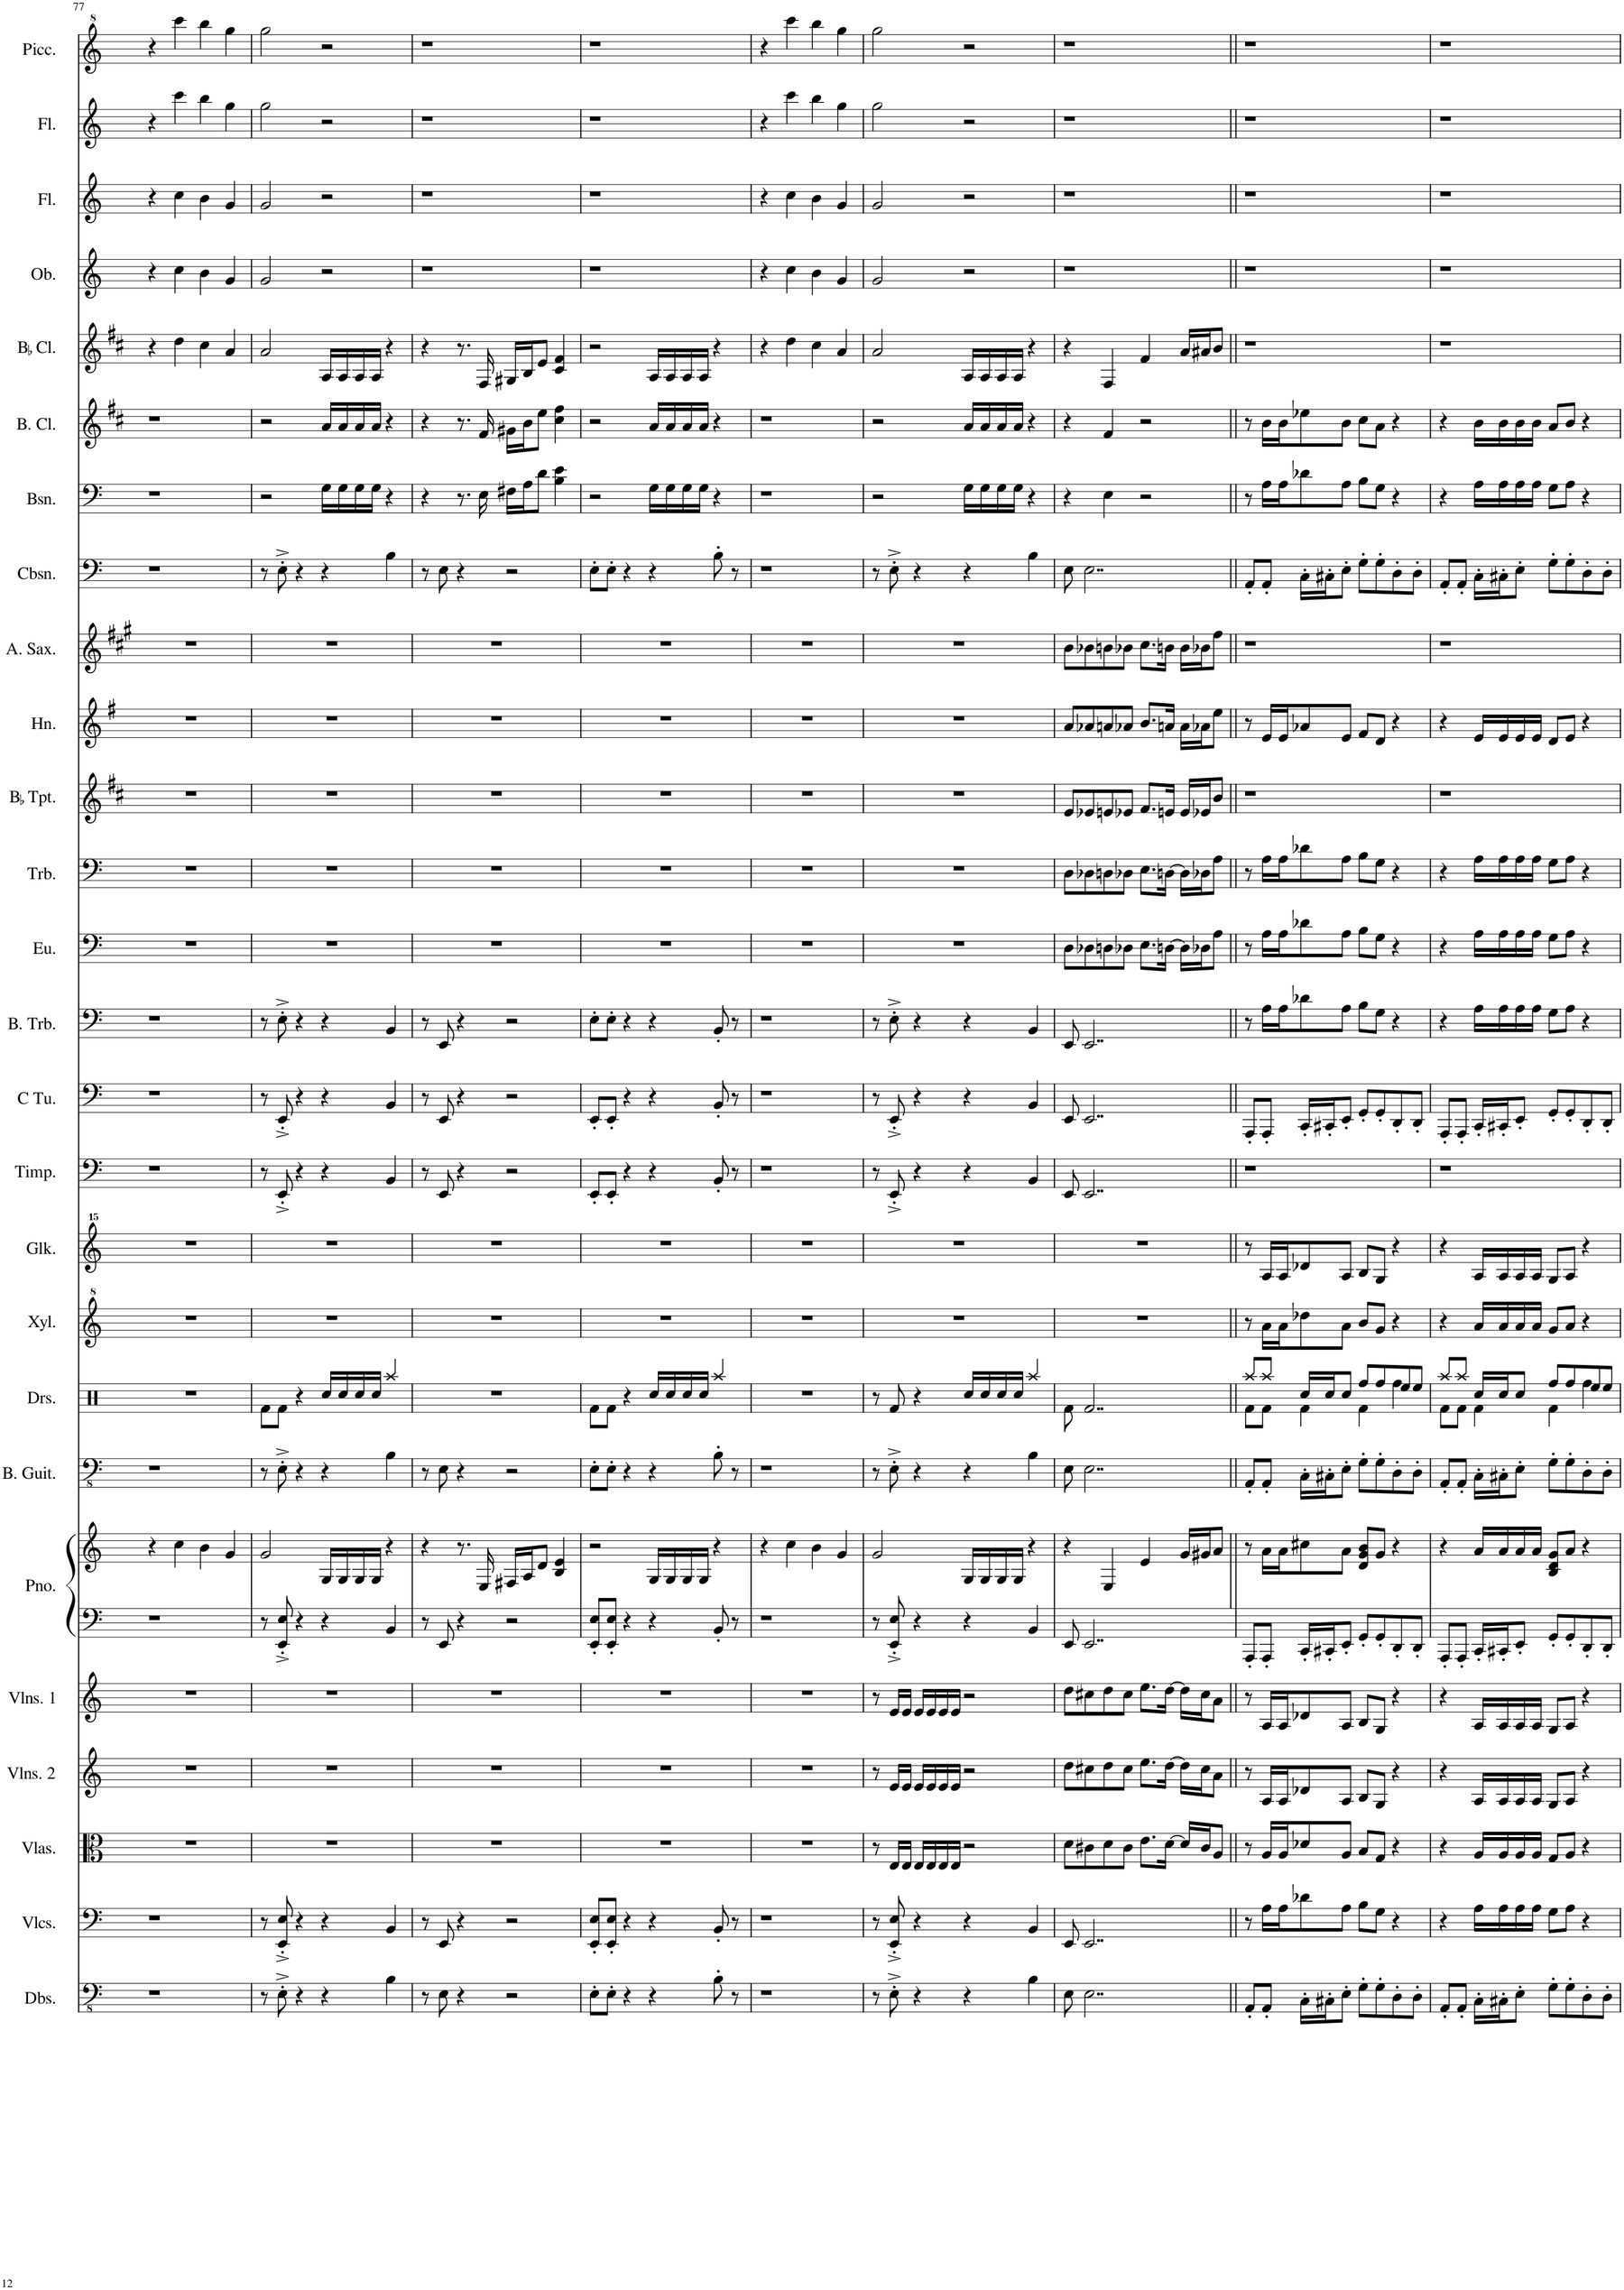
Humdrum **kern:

**kern	**kern	**kern	**kern	**kern	**kern	**kern	**kern	**kern	**kern	**kern	**kern	**kern	**kern	**kern	**kern	**kern	**kern	**kern	**kern	**kern	**kern	**kern	**kern	**kern	**kern	**kern
*part26	*part25	*part24	*part23	*part22	*part21	*part21	*part20	*part19	*part18	*part17	*part16	*part15	*part14	*part13	*part12	*part11	*part10	*part9	*part8	*part7	*part6	*part5	*part4	*part3	*part2	*part1
*staff27	*staff26	*staff25	*staff24	*staff23	*staff22	*staff21	*staff20	*staff19	*staff18	*staff17	*staff16	*staff15	*staff14	*staff13	*staff12	*staff11	*staff10	*staff9	*staff8	*staff7	*staff6	*staff5	*staff4	*staff3	*staff2	*staff1
*I"Double Basses	*I"Violoncellos	*I"Violas	*I"Violins 2	*I"Violins 1	*I"Piano	*	*I"Bass Guitar	*I"Drumset	*I"Xylophone	*I"Glockenspiel	*I"Timpani	*I"C Tuba	*I"Bass Trombone	*I"Euphonium	*I"Trombone	*I"BaccidentalFlat Trumpet	*I"Horn	*I"Alto Saxophone	*I"Contrabassoon	*I"Bassoon	*I"Bass Clarinet	*I"BaccidentalFlat Clarinet	*I"Oboe	*I"Flute	*I"Flute	*I"Piccolo
*I'Dbs.	*I'Vlcs.	*I'Vlas.	*I'Vlns. 2	*I'Vlns. 1	*I'Pno.	*	*I'B. Guit.	*I'Drs.	*I'Xyl.	*I'Glk.	*I'Timp.	*I'C Tu.	*I'B. Trb.	*I'Eu.	*I'Trb.	*I'BaccidentalFlat Tpt.	*I'Hn.	*I'A. Sax.	*I'Cbsn.	*I'Bsn.	*I'B. Cl.	*I'BaccidentalFlat Cl.	*I'Ob.	*I'Fl.	*I'Fl.	*I'Picc.
!!LO:PB:g=z
*clefFv4	*clefF4	*clefC3	*clefG2	*clefG2	*clefF4	*clefG2	*clefFv4	*clefX	*clefG^2	*clefG^^2	*clefF4	*clefF4	*clefF4	*clefF4	*clefF4	*clefG2	*clefG2	*clefG2	*clefF4	*clefF4	*clefG2	*clefG2	*clefG2	*clefG2	*clefG2	*clefG^2
*	*	*	*	*	*	*	*	*	*	*	*	*	*	*	*	*Trd1c2	*Trd4c7	*Trd5c9	*Trd7c12	*	*Trd8c14	*Trd1c2	*	*	*	*Trd-7c-12
*k[]	*k[]	*k[]	*k[]	*k[]	*k[]	*k[]	*k[]	*k[]	*k[]	*k[]	*k[]	*k[]	*k[]	*k[]	*k[]	*k[f#c#]	*k[f#]	*k[f#c#g#]	*k[]	*k[]	*k[f#c#]	*k[f#c#]	*k[]	*k[]	*k[]	*k[]
=77	=77	=77	=77	=77	=77	=77	=77	=77	=77	=77	=77	=77	=77	=77	=77	=77	=77	=77	=77	=77	=77	=77	=77	=77	=77	=77
1r	1r	1r	1r	1r	1r	4r	1r	1r	1r	1r	1r	1r	1r	1r	1r	1r	1r	1r	1r	1r	1r	4r	4r	4r	4r	4r
.	.	.	.	.	.	4cc\	.	.	.	.	.	.	.	.	.	.	.	.	.	.	.	4dd\	4cc\	4cc\	4ccc\	4cccc\
.	.	.	.	.	.	4b\	.	.	.	.	.	.	.	.	.	.	.	.	.	.	.	4cc#\	4b\	4b\	4bb\	4bbb\
.	.	.	.	.	.	4g/	.	.	.	.	.	.	.	.	.	.	.	.	.	.	.	4a/	4g/	4g/	4gg\	4ggg\
=78	=78	=78	=78	=78	=78	=78	=78	=78	=78	=78	=78	=78	=78	=78	=78	=78	=78	=78	=78	=78	=78	=78	=78	=78	=78	=78
8r	8r	1r	1r	1r	8r	2g/	8r	8Rf\L	1r	1r	8r	8r	8r	1r	1r	1r	1r	1r	8r	2r	2r	2a/	2g/	2g/	2gg\	2ggg\
8EE'^\	8EE/'^ 8E/'^	.	.	.	8EE/'^ 8E/'^	.	8EE'^\	8Rf\J	.	.	8EE'^/	8EE'^/	8E'^\	.	.	.	.	.	8E'^\	.	.	.	.	.	.	.
4r	4r	.	.	.	4r	.	4r	4r	.	.	4r	4r	4r	.	.	.	.	.	4r	.	.	.	.	.	.	.
4r	4r	.	.	.	4r	16G/LL	4r	16Rcc/LL	.	.	4r	4r	4r	.	.	.	.	.	4r	16G\LL	16a/LL	16A/LL	2r	2r	2r	2r
.	.	.	.	.	.	16G/	.	16Rcc/	.	.	.	.	.	.	.	.	.	.	.	16G\	16a/	16A/	.	.	.	.
.	.	.	.	.	.	16G/	.	16Rcc/	.	.	.	.	.	.	.	.	.	.	.	16G\	16a/	16A/	.	.	.	.
.	.	.	.	.	.	16G/JJ	.	16Rcc/JJ	.	.	.	.	.	.	.	.	.	.	.	16G\JJ	16a/JJ	16A/JJ	.	.	.	.
4BB\	4BB/	.	.	.	4BB/	4r	4BB\	4Raa/	.	.	4BB/	4BB/	4BB/	.	.	.	.	.	4B\	4r	4r	4r	.	.	.	.
=79	=79	=79	=79	=79	=79	=79	=79	=79	=79	=79	=79	=79	=79	=79	=79	=79	=79	=79	=79	=79	=79	=79	=79	=79	=79	=79
8r	8r	1r	1r	1r	8r	4r	8r	1r	1r	1r	8r	8r	8r	1r	1r	1r	1r	1r	8r	4r	4r	4r	1r	1r	1r	1r
8EE\	8EE/	.	.	.	8EE/	.	8EE\	.	.	.	8EE/	8EE/	8EE/	.	.	.	.	.	8E\	.	.	.	.	.	.	.
4r	4r	.	.	.	4r	8.r	4r	.	.	.	4r	4r	4r	.	.	.	.	.	4r	8.r	8.r	8.r	.	.	.	.
.	.	.	.	.	.	16E/	.	.	.	.	.	.	.	.	.	.	.	.	.	16E\	16f#/	16F#/	.	.	.	.
2r	2r	.	.	.	2r	16F#X/LL	2r	.	.	.	2r	2r	2r	.	.	.	.	.	2r	16F#X\LL	16g#X\LL	16G#X/LL	.	.	.	.
.	.	.	.	.	.	16A/J	.	.	.	.	.	.	.	.	.	.	.	.	.	16A\J	16b\J	16B/J	.	.	.	.
.	.	.	.	.	.	8d/J	.	.	.	.	.	.	.	.	.	.	.	.	.	8d\J	8ee\J	8e/J	.	.	.	.
.	.	.	.	.	.	4B/ 4e/	.	.	.	.	.	.	.	.	.	.	.	.	.	4B\ 4e\	4cc#\ 4ff#\	4c#/ 4f#/	.	.	.	.
=80	=80	=80	=80	=80	=80	=80	=80	=80	=80	=80	=80	=80	=80	=80	=80	=80	=80	=80	=80	=80	=80	=80	=80	=80	=80	=80
8EE'\L	8EE/' 8E/'L	1r	1r	1r	8EE/' 8E/'L	2r	8EE'\L	8Rf\L	1r	1r	8EE'/L	8EE'/L	8E'\L	1r	1r	1r	1r	1r	8E'\L	2r	2r	2r	1r	1r	1r	1r
8EE'\J	8EE/' 8E/'J	.	.	.	8EE/' 8E/'J	.	8EE'\J	8Rf\J	.	.	8EE'/J	8EE'/J	8E'\J	.	.	.	.	.	8E'\J	.	.	.	.	.	.	.
4r	4r	.	.	.	4r	.	4r	4r	.	.	4r	4r	4r	.	.	.	.	.	4r	.	.	.	.	.	.	.
4r	4r	.	.	.	4r	16G/LL	4r	16Rcc/LL	.	.	4r	4r	4r	.	.	.	.	.	4r	16G\LL	16a/LL	16A/LL	.	.	.	.
.	.	.	.	.	.	16G/	.	16Rcc/	.	.	.	.	.	.	.	.	.	.	.	16G\	16a/	16A/	.	.	.	.
.	.	.	.	.	.	16G/	.	16Rcc/	.	.	.	.	.	.	.	.	.	.	.	16G\	16a/	16A/	.	.	.	.
.	.	.	.	.	.	16G/JJ	.	16Rcc/JJ	.	.	.	.	.	.	.	.	.	.	.	16G\JJ	16a/JJ	16A/JJ	.	.	.	.
8BB'\	8BB'/	.	.	.	8BB'/	4r	8BB'\	4Raa/	.	.	8BB'/	8BB'/	8BB'/	.	.	.	.	.	8B'\	4r	4r	4r	.	.	.	.
8r	8r	.	.	.	8r	.	8r	.	.	.	8r	8r	8r	.	.	.	.	.	8r	.	.	.	.	.	.	.
=81	=81	=81	=81	=81	=81	=81	=81	=81	=81	=81	=81	=81	=81	=81	=81	=81	=81	=81	=81	=81	=81	=81	=81	=81	=81	=81
1r	1r	1r	1r	1r	1r	4r	1r	1r	1r	1r	1r	1r	1r	1r	1r	1r	1r	1r	1r	1r	1r	4r	4r	4r	4r	4r
.	.	.	.	.	.	4cc\	.	.	.	.	.	.	.	.	.	.	.	.	.	.	.	4dd\	4cc\	4cc\	4ccc\	4cccc\
.	.	.	.	.	.	4b\	.	.	.	.	.	.	.	.	.	.	.	.	.	.	.	4cc#\	4b\	4b\	4bb\	4bbb\
.	.	.	.	.	.	4g/	.	.	.	.	.	.	.	.	.	.	.	.	.	.	.	4a/	4g/	4g/	4gg\	4ggg\
=82	=82	=82	=82	=82	=82	=82	=82	=82	=82	=82	=82	=82	=82	=82	=82	=82	=82	=82	=82	=82	=82	=82	=82	=82	=82	=82
8r	8r	8r	8r	8r	8r	2g/	8r	8r	1r	1r	8r	8r	8r	1r	1r	1r	1r	1r	8r	2r	2r	2a/	2g/	2g/	2gg\	2ggg\
8EE'^\	8EE/'^ 8E/'^	16E/LL	16e/LL	16e/LL	8EE/'^ 8E/'^	.	8EE'^\	8Rf/	.	.	8EE'^/	8EE'^/	8E'^\	.	.	.	.	.	8E'^\	.	.	.	.	.	.	.
.	.	16E/JJ	16e/JJ	16e/JJ	.	.	.	.	.	.	.	.	.	.	.	.	.	.	.	.	.	.	.	.	.	.
4r	4r	16E/LL	16e/LL	16e/LL	4r	.	4r	4r	.	.	4r	4r	4r	.	.	.	.	.	4r	.	.	.	.	.	.	.
.	.	16E/	16e/	16e/	.	.	.	.	.	.	.	.	.	.	.	.	.	.	.	.	.	.	.	.	.	.
.	.	16E/	16e/	16e/	.	.	.	.	.	.	.	.	.	.	.	.	.	.	.	.	.	.	.	.	.	.
.	.	16E/JJ	16e/JJ	16e/JJ	.	.	.	.	.	.	.	.	.	.	.	.	.	.	.	.	.	.	.	.	.	.
4r	4r	2r	2r	2r	4r	16G/LL	4r	16Rcc/LL	.	.	4r	4r	4r	.	.	.	.	.	4r	16G\LL	16a/LL	16A/LL	2r	2r	2r	2r
.	.	.	.	.	.	16G/	.	16Rcc/	.	.	.	.	.	.	.	.	.	.	.	16G\	16a/	16A/	.	.	.	.
.	.	.	.	.	.	16G/	.	16Rcc/	.	.	.	.	.	.	.	.	.	.	.	16G\	16a/	16A/	.	.	.	.
.	.	.	.	.	.	16G/JJ	.	16Rcc/JJ	.	.	.	.	.	.	.	.	.	.	.	16G\JJ	16a/JJ	16A/JJ	.	.	.	.
4BB\	4BB/	.	.	.	4BB/	4r	4BB\	4Raa/	.	.	4BB/	4BB/	4BB/	.	.	.	.	.	4B\	4r	4r	4r	.	.	.	.
=83	=83	=83	=83	=83	=83	=83	=83	=83	=83	=83	=83	=83	=83	=83	=83	=83	=83	=83	=83	=83	=83	=83	=83	=83	=83	=83
8EE\	8EE/	8d\L	8dd\L	8dd\L	8EE/	4r	8EE\	8Rf\	1r	1r	8EE/	8EE/	8EE/	8D\L	8D\L	8e/L	8a/L	8b\L	8E\	4r	4r	4r	1r	1r	1r	1r
2..EE\	2..EE/	8c#X\	8cc#X\	8cc#X\	2..EE/	.	2..EE\	2..Rf/	.	.	2..EE/	2..EE/	2..EE/	8D-X\	8D-X\	8e-X/	8a-X/	8b-X\	2..E\	.	.	.	.	.	.	.
.	.	8d\	8dd\	8dd\	.	4E/	.	.	.	.	.	.	.	8Dn\	8Dn\	8en/	8an/	8bn\	.	4E\	4f#/	4F#/	.	.	.	.
.	.	8c#\J	8cc#\J	8cc#\J	.	.	.	.	.	.	.	.	.	8D-X\J	8D-X\J	8e-X/J	8a-X/J	8b-X\J	.	.	.	.	.	.	.	.
.	.	8.e\L	8.ee\L	8.ee\L	.	4e/	.	.	.	.	.	.	.	8.E\L	8.E\L	8.f#/L	8.b/L	8.cc#\L	.	2r	2r	4f#/	.	.	.	.
.	.	[16d\Jk	[16dd\Jk	[16dd\Jk	.	.	.	.	.	.	.	.	.	[16Dn\Jk	[16Dn\Jk	16en/Jk	16an/Jk	16bn\Jk	.	.	.	.	.	.	.	.
.	.	16d/LL]	16dd\LL]	16dd\LL]	.	16g/LL	.	.	.	.	.	.	.	16D\LL]	16D\LL]	16e/LL	16a\LL	16b\LL	.	.	.	16a/LL	.	.	.	.
.	.	16c#/J	16cc#\J	16cc#\J	.	16g#X/J	.	.	.	.	.	.	.	16D-X\J	16D-X\J	16e-X/J	16a-X\J	16b-X\J	.	.	.	16a#X/J	.	.	.	.
.	.	8A/J	8a\J	8a\J	.	8a/J	.	.	.	.	.	.	.	8A\J	8A\J	8b/J	8ee\J	8ff#\J	.	.	.	8b/J	.	.	.	.
=84||	=84||	=84||	=84||	=84||	=84||	=84||	=84||	=84||	=84||	=84||	=84||	=84||	=84||	=84||	=84||	=84||	=84||	=84||	=84||	=84||	=84||	=84||	=84||	=84||	=84||	=84||
*	*	*	*	*	*	*	*	*^	*	*	*	*	*	*	*	*	*	*	*	*	*	*	*	*	*	*
*	*	*	*	*	*	*	*	*	*^	*	*	*	*	*	*	*	*	*	*	*	*	*	*	*	*	*	*
8AAA'/L	8r	8r	8r	8r	8AAA'/L	8r	8AAA'/L	8Rf\L	2ryy	8Raa/L	8r	8r	1r	8AAA'/L	8r	8r	8r	1r	8r	1r	8AA'/L	8r	8r	1r	1r	1r	1r	1r
8AAA'/J	16A\LL	16A/LL	16A/LL	16A/LL	8AAA'/J	16a\LL	8AAA'/J	8Rf\J	.	8Raa/J	16aa\LL	16aa/LL	.	8AAA'/J	16A\LL	16A\LL	16A\LL	.	16e/LL	.	8AA'/J	16A\LL	16b\LL	.	.	.	.	.
.	16A\J	16A/J	16A/J	16A/J	.	16a\J	.	.	.	.	16aa\J	16aa/J	.	.	16A\J	16A\J	16A\J	.	16e/J	.	.	16A\J	16b\J	.	.	.	.	.
16CC'\LL	8d-X\	8d-X/	8d-X/	8d-X/	16CC'/LL	8cc#X\	16CC'\LL	4Rf\	.	16Rcc/LL	8ddd-X\	8ddd-X/	.	16CC'/LL	8d-X\	8d-X\	8d-X\	.	8a-X/	.	16C'\LL	8d-X\	8ee-X\	.	.	.	.	.
16CC#X'\J	.	.	.	.	16CC#X'/J	.	16CC#X'\J	.	.	16Rcc/J	.	.	.	16CC#X'/J	.	.	.	.	.	.	16C#X'\J	.	.	.	.	.	.	.
8EE'\J	8A\J	8A/J	8A/J	8A/J	8EE'/J	8a\J	8EE'\J	.	.	8Rcc/J	8aa\J	8aa/J	.	8EE'/J	8A\J	8A\J	8A\J	.	8e/J	.	8E'\J	8A\J	8b\J	.	.	.	.	.
8GG'\L	8B\L	8B/L	8B/L	8B/L	8GG'/L	8d/ 8g/ 8b/L	8GG'\L	8Rff/L	4Rf\	2ryy	8bb/L	8bb/L	.	8GG'/L	8B\L	8B\L	8B\L	.	8f#/L	.	8G'\L	8B\L	8cc#\L	.	.	.	.	.
8GG'\	8G\J	8G/J	8G/J	8G/J	8GG'/	8g/J	8GG'\	8Rff/	.	.	8gg/J	8gg/J	.	8GG'/	8G\J	8G\J	8G\J	.	8d/J	.	8G'\	8G\J	8a\J	.	.	.	.	.
8DD'\	4r	4r	4r	4r	8DD'/	4r	8DD'\	8Ree/	4Rff\	.	4r	4r	.	8DD'/	4r	4r	4r	.	4r	.	8D'\	4r	4r	.	.	.	.	.
8DD'\J	.	.	.	.	8DD'/J	.	8DD'\J	8Ree/J	.	.	.	.	.	8DD'/J	.	.	.	.	.	.	8D'\J	.	.	.	.	.	.	.
=85	=85	=85	=85	=85	=85	=85	=85	=85	=85	=85	=85	=85	=85	=85	=85	=85	=85	=85	=85	=85	=85	=85	=85	=85	=85	=85	=85	=85
8AAA'/L	4r	4r	4r	4r	8AAA'/L	4r	8AAA'/L	8Rf\L	2ryy	8Raa/L	4r	4r	1r	8AAA'/L	4r	4r	4r	1r	4r	1r	8AA'/L	4r	4r	1r	1r	1r	1r	1r
8AAA'/J	.	.	.	.	8AAA'/J	.	8AAA'/J	8Rf\J	.	8Raa/J	.	.	.	8AAA'/J	.	.	.	.	.	.	8AA'/J	.	.	.	.	.	.	.
16CC'\LL	16A\LL	16A/LL	16A/LL	16A/LL	16CC'/LL	16a/LL	16CC'\LL	4Rf\	.	16Rcc/LL	16aa/LL	16aa/LL	.	16CC'/LL	16A\LL	16A\LL	16A\LL	.	16e/LL	.	16C'\LL	16A\LL	16b\LL	.	.	.	.	.
16CC#X'\J	16A\	16A/	16A/	16A/	16CC#X'/J	16a/	16CC#X'\J	.	.	16Rcc/J	16aa/	16aa/	.	16CC#X'/J	16A\	16A\	16A\	.	16e/	.	16C#X'\J	16A\	16b\	.	.	.	.	.
8EE'\J	16A\	16A/	16A/	16A/	8EE'/J	16a/	8EE'\J	.	.	8Rcc/J	16aa/	16aa/	.	8EE'/J	16A\	16A\	16A\	.	16e/	.	8E'\J	16A\	16b\	.	.	.	.	.
.	16A\JJ	16A/JJ	16A/JJ	16A/JJ	.	16a/JJ	.	.	.	.	16aa/JJ	16aa/JJ	.	.	16A\JJ	16A\JJ	16A\JJ	.	16e/JJ	.	.	16A\JJ	16b\JJ	.	.	.	.	.
8GG'\L	8G\L	8G/L	8G/L	8G/L	8GG'/L	8B/ 8d/ 8g/L	8GG'\L	8Rff/L	4Rf\	2ryy	8gg/L	8gg/L	.	8GG'/L	8G\L	8G\L	8G\L	.	8d/L	.	8G'\L	8G\L	8a/L	.	.	.	.	.
8GG'\	8A\J	8A/J	8A/J	8A/J	8GG'/	8a/J	8GG'\	8Rff/	.	.	8aa/J	8aa/J	.	8GG'/	8A\J	8A\J	8A\J	.	8e/J	.	8G'\	8A\J	8b/J	.	.	.	.	.
8DD'\	4r	4r	4r	4r	8DD'/	4r	8DD'\	8Ree/	4Rff\	.	4r	4r	.	8DD'/	4r	4r	4r	.	4r	.	8D'\	4r	4r	.	.	.	.	.
8DD'\J	.	.	.	.	8DD'/J	.	8DD'\J	8Ree/J	.	.	.	.	.	8DD'/J	.	.	.	.	.	.	8D'\J	.	.	.	.	.	.	.
*	*	*	*	*	*	*	*	*v	*v	*v	*	*	*	*	*	*	*	*	*	*	*	*	*	*	*	*	*	*
=	=	=	=	=	=	=	=	=	=	=	=	=	=	=	=	=	=	=	=	=	=	=	=	=	=	=
*-	*-	*-	*-	*-	*-	*-	*-	*-	*-	*-	*-	*-	*-	*-	*-	*-	*-	*-	*-	*-	*-	*-	*-	*-	*-	*-
